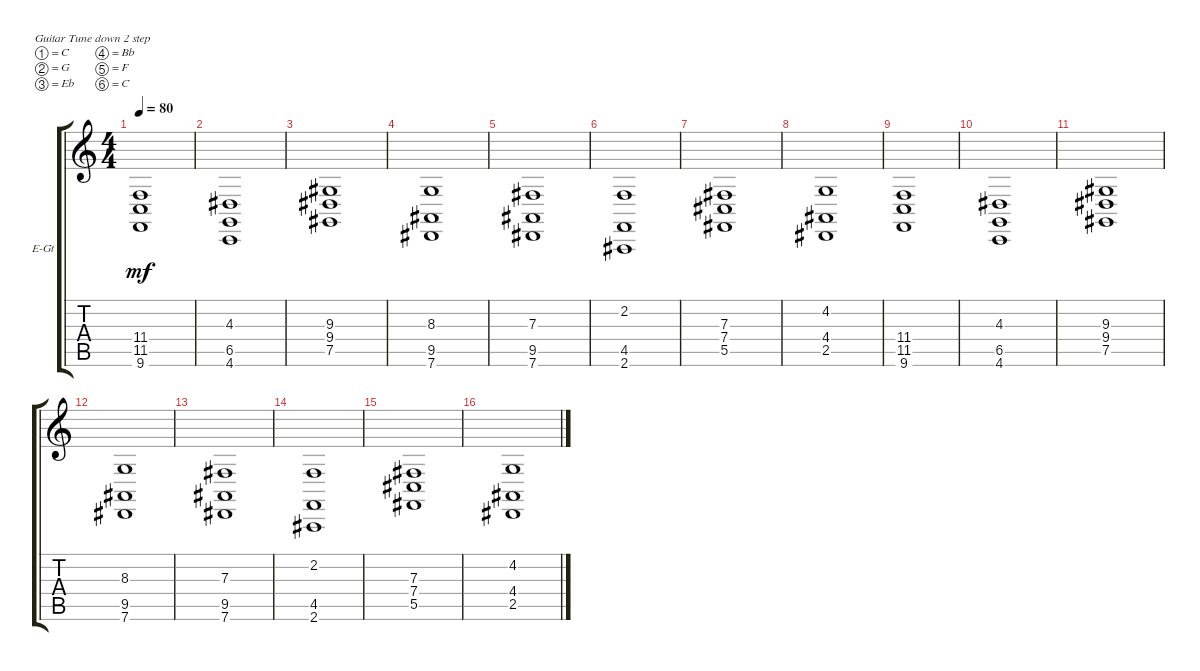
\defaultSystemsLayout 4
\bracketExtendMode groupsimilarinstruments
\firstSystemTrackNameOrientation horizontal
\otherSystemsTrackNameOrientation horizontal
\track ("Electric Guitar" "E-Gt") {instrument overdrivenguitar}
\staff {score tabs}
\tuning (C4 G3 Eb3 Bb2 F2 C2)
\displaytranspose -4
\ts (4 4)
\tempo 80
\clef g2
\ks c
(9.6 11.5 11.4).1{dy mf instrument overdrivenguitar} |
(4.6 6.5 4.3).1 |
(7.5 9.4 9.3).1 |
(7.6 9.5 8.3).1 |
(7.6 9.5 7.3).1 |
(2.6 4.5 2.2).1 |
(5.5 7.4 7.3).1 |
(2.5 4.4 4.2).1 |
(9.6 11.5 11.4).1 |
(4.6 6.5 4.3).1 |
(7.5 9.4 9.3).1 |
(7.6 9.5 8.3).1 |
(7.6 9.5 7.3).1 |
(2.6 4.5 2.2).1 |
(5.5 7.4 7.3).1 |
(2.5 4.4 4.2).1
